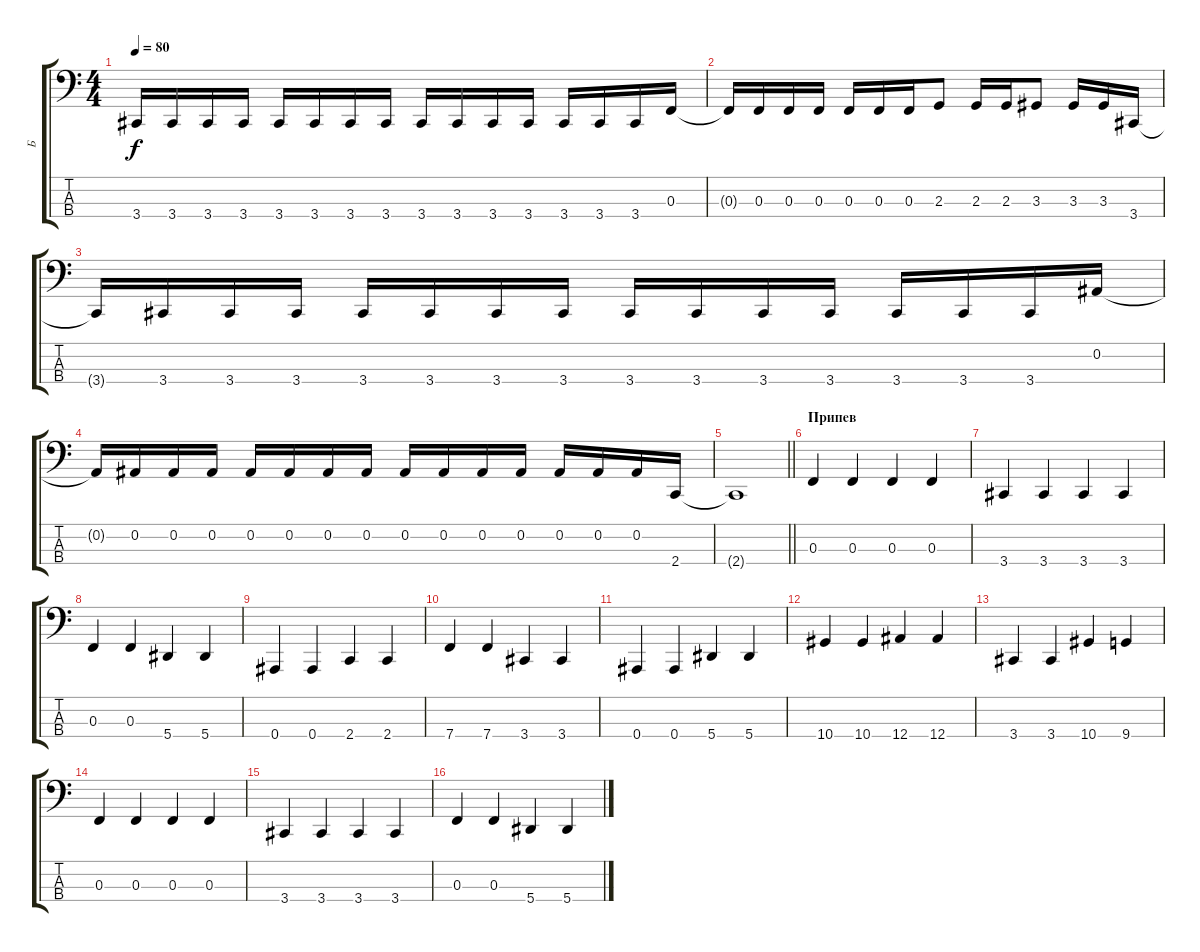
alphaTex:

\track ("Б" "Б") {instrument electricbassfinger}
\staff {score tabs}
\tuning (Eb2 Bb1 F1 Bb0) {hide}
\ts (4 4)
\tempo 80
\clef f4
\ks c
3.4{t}.16{dy f} 3.4.16 3.4.16 3.4.16 3.4.16 3.4.16 3.4.16 3.4.16 3.4.16 3.4.16 3.4.16 3.4.16 3.4.16 3.4.16 3.4.16 0.3.16 |
0.3{t}.16 0.3.16 0.3.16 0.3.16 0.3.16 0.3.16 0.3.16 2.3.8 2.3.16 2.3.16 3.3.8 3.3.16 3.3.16 3.4.16 |
3.4{t}.16 3.4.16 3.4.16 3.4.16 3.4.16 3.4.16 3.4.16 3.4.16 3.4.16 3.4.16 3.4.16 3.4.16 3.4.16 3.4.16 3.4.16 0.2.16 |
0.2{t}.16 0.2.16 0.2.16 0.2.16 0.2.16 0.2.16 0.2.16 0.2.16 0.2.16 0.2.16 0.2.16 0.2.16 0.2.16 0.2.16 0.2.16 2.4.16 |
\barLineRight lightlight
2.4{t}.1 |
\section ("" "Припев")
0.3.4 0.3.4 0.3.4 0.3.4 |
3.4.4 3.4.4 3.4.4 3.4.4 |
0.3.4 0.3.4 5.4.4 5.4.4 |
0.4.4 0.4.4 2.4.4 2.4.4 |
7.4.4 7.4.4 3.4.4 3.4.4 |
0.4.4 0.4.4 5.4.4 5.4.4 |
10.4.4 10.4.4 12.4.4 12.4.4 |
3.4.4 3.4.4 10.4.4 9.4.4 |
0.3.4 0.3.4 0.3.4 0.3.4 |
3.4.4 3.4.4 3.4.4 3.4.4 |
0.3.4 0.3.4 5.4.4 5.4.4
